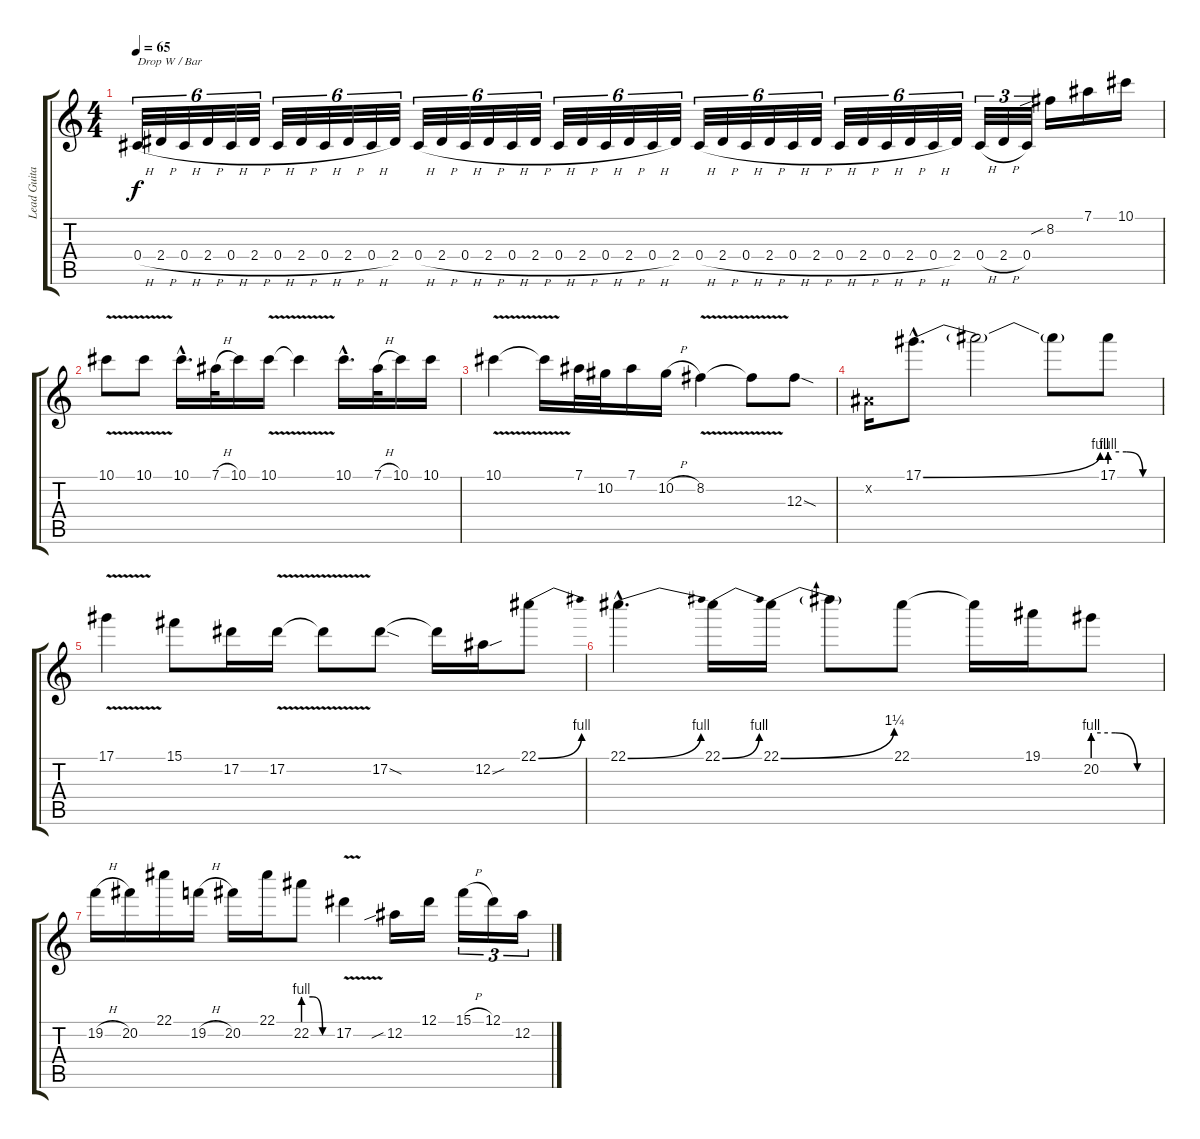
\track ("Lead Guitar" "Lead Guita") {instrument overdrivenguitar}
\staff {score tabs}
\tuning (Eb4 Bb3 Gb3 Db3 Ab2 Db2) {hide}
\ts (4 4)
\tempo 65
\clef g2
\ks c
0.4{h}.32{tu (6 4) txt "Drop W / Bar" dy f} 2.4{h}.32{tu (6 4)} 0.4{h}.32{tu (6 4)} 2.4{h}.32{tu (6 4)} 0.4{h}.32{tu (6 4)} 2.4{h}.32{tu (6 4)} 0.4{h}.32{tu (6 4)} 2.4{h}.32{tu (6 4)} 0.4{h}.32{tu (6 4)} 2.4{h}.32{tu (6 4)} 0.4{h}.32{tu (6 4)} 2.4.32{tu (6 4)} 0.4{h}.32{tu (6 4)} 2.4{h}.32{tu (6 4)} 0.4{h}.32{tu (6 4)} 2.4{h}.32{tu (6 4)} 0.4{h}.32{tu (6 4)} 2.4{h}.32{tu (6 4)} 0.4{h}.32{tu (6 4)} 2.4{h}.32{tu (6 4)} 0.4{h}.32{tu (6 4)} 2.4{h}.32{tu (6 4)} 0.4{h}.32{tu (6 4)} 2.4.32{tu (6 4)} 0.4{h}.32{tu (6 4)} 2.4{h}.32{tu (6 4)} 0.4{h}.32{tu (6 4)} 2.4{h}.32{tu (6 4)} 0.4{h}.32{tu (6 4)} 2.4{h}.32{tu (6 4)} 0.4{h}.32{tu (6 4)} 2.4{h}.32{tu (6 4)} 0.4{h}.32{tu (6 4)} 2.4{h}.32{tu (6 4)} 0.4{h}.32{tu (6 4)} 2.4.32{tu (6 4)} 0.4{h}.32{tu (3 2)} 2.4{h}.32{tu (3 2)} 0.4.32{tu (3 2)} 8.2{sib}.16 7.1.16 10.1.16 |
10.1{v}.8 10.1{v}.8 10.1{hac}.16{d} 7.1{h}.32 10.1.16 10.1{v}.16 10.1{t}.4 10.1{hac}.16{d} 7.1{h}.32 10.1.16 10.1.16 |
10.1{v}.4 10.1{t}.16 7.1.32 10.2.32 7.1.16 10.2{h}.16 8.2{v}.4 8.2{t}.8 12.3{sod}.8 |
0.2{x}.16 17.1{be (bend 0 0 60 4) hac}.8{d} 17.1{t}.2 17.1{t}.8 17.1{be (custom 0 4 20 4 40 0 60 0)}.8 |
17.1{v}.4 15.1.8 17.2.16 17.2{v}.16 17.2{t}.8 17.2{sod}.8 17.2{t}.16 12.2{sou}.16 22.1{be (bend 0 0 60 4)}.8 |
22.1{be (bend 0 0 60 4) hac}.4{d} 22.1{be (bend 0 0 60 4)}.16 22.1{be (bend 0 0 60 5)}.16 22.1{t}.8 22.1.8 22.1{t}.16 19.1.16 20.2{be (custom 0 4 20 4 40 0 60 0)}.8 |
19.2{h}.16 20.2.16 22.1.16 19.2{h}.16 20.2.16 22.1.16 22.2{be (custom 0 4 20 4 40 0 60 0)}.8 17.2{v}.4 12.2{sib}.16 12.1.16 15.1{h}.16{tu (3 2)} 12.1.16{tu (3 2)} 12.2.16{tu (3 2)}
